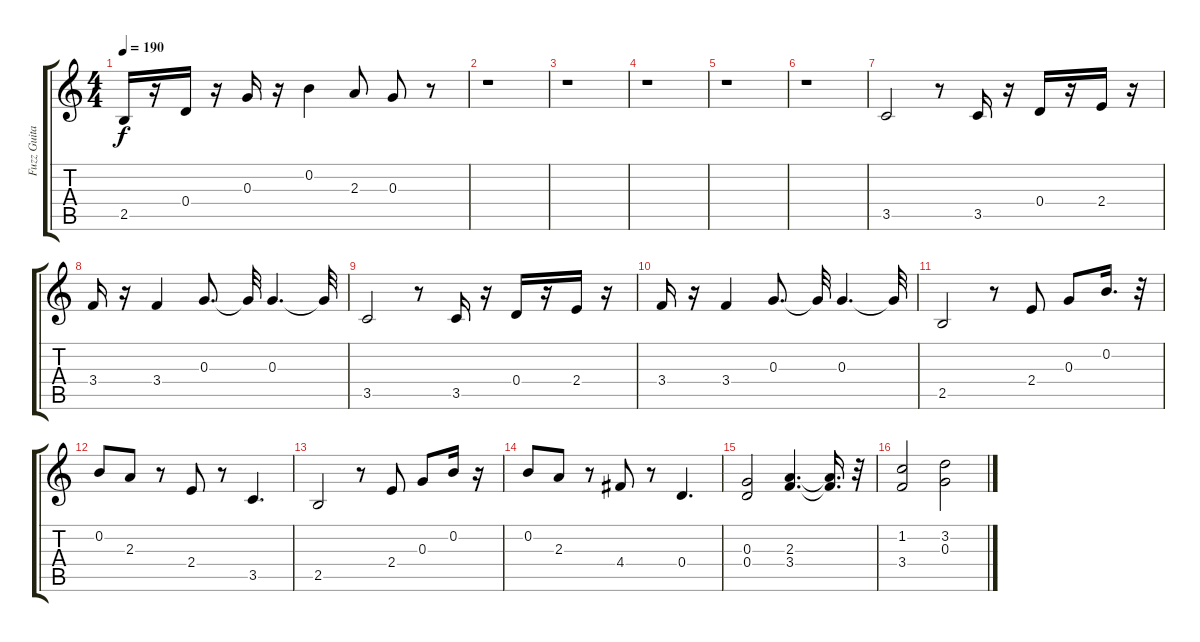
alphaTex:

\track ("Fuzz Guitar" "Fuzz Guita") {instrument overdrivenguitar}
\staff {score tabs}
\tuning (E4 B3 G3 D3 A2 E2) {hide}
\ts (4 4)
\tempo 190
\clef g2
\ks c
2.5.16{dy f} r.16 0.4.16 r.16 0.3.16 r.16 0.2.4 2.3.8 0.3.8 r.8 |
r.1 |
r.1 |
r.1 |
r.1 |
r.1 |
3.5.2 r.8 3.5.16 r.16 0.4.16 r.16 2.4.16 r.16 |
3.4.16 r.16 3.4.4 0.3.8{d} 0.3{t}.32 0.3.4{d} 0.3{t}.32 |
3.5.2 r.8 3.5.16 r.16 0.4.16 r.16 2.4.16 r.16 |
3.4.16 r.16 3.4.4 0.3.8{d} 0.3{t}.32 0.3.4{d} 0.3{t}.32 |
2.5.2 r.8 2.4.8 0.3.8 0.2.16{d} r.32 |
0.2.8 2.3.8 r.8 2.4.8 r.8 3.5.4{d} |
2.5.2 r.8 2.4.8 0.3.8 0.2.16 r.16 |
0.2.8 2.3.8 r.8 4.4.8 r.8 0.4.4{d} |
(0.3 0.4).2 (2.3 3.4).4{d} (2.3{t} 3.4{t}).16{d} r.32 |
(1.2 3.4).2 (3.2 0.3).2
